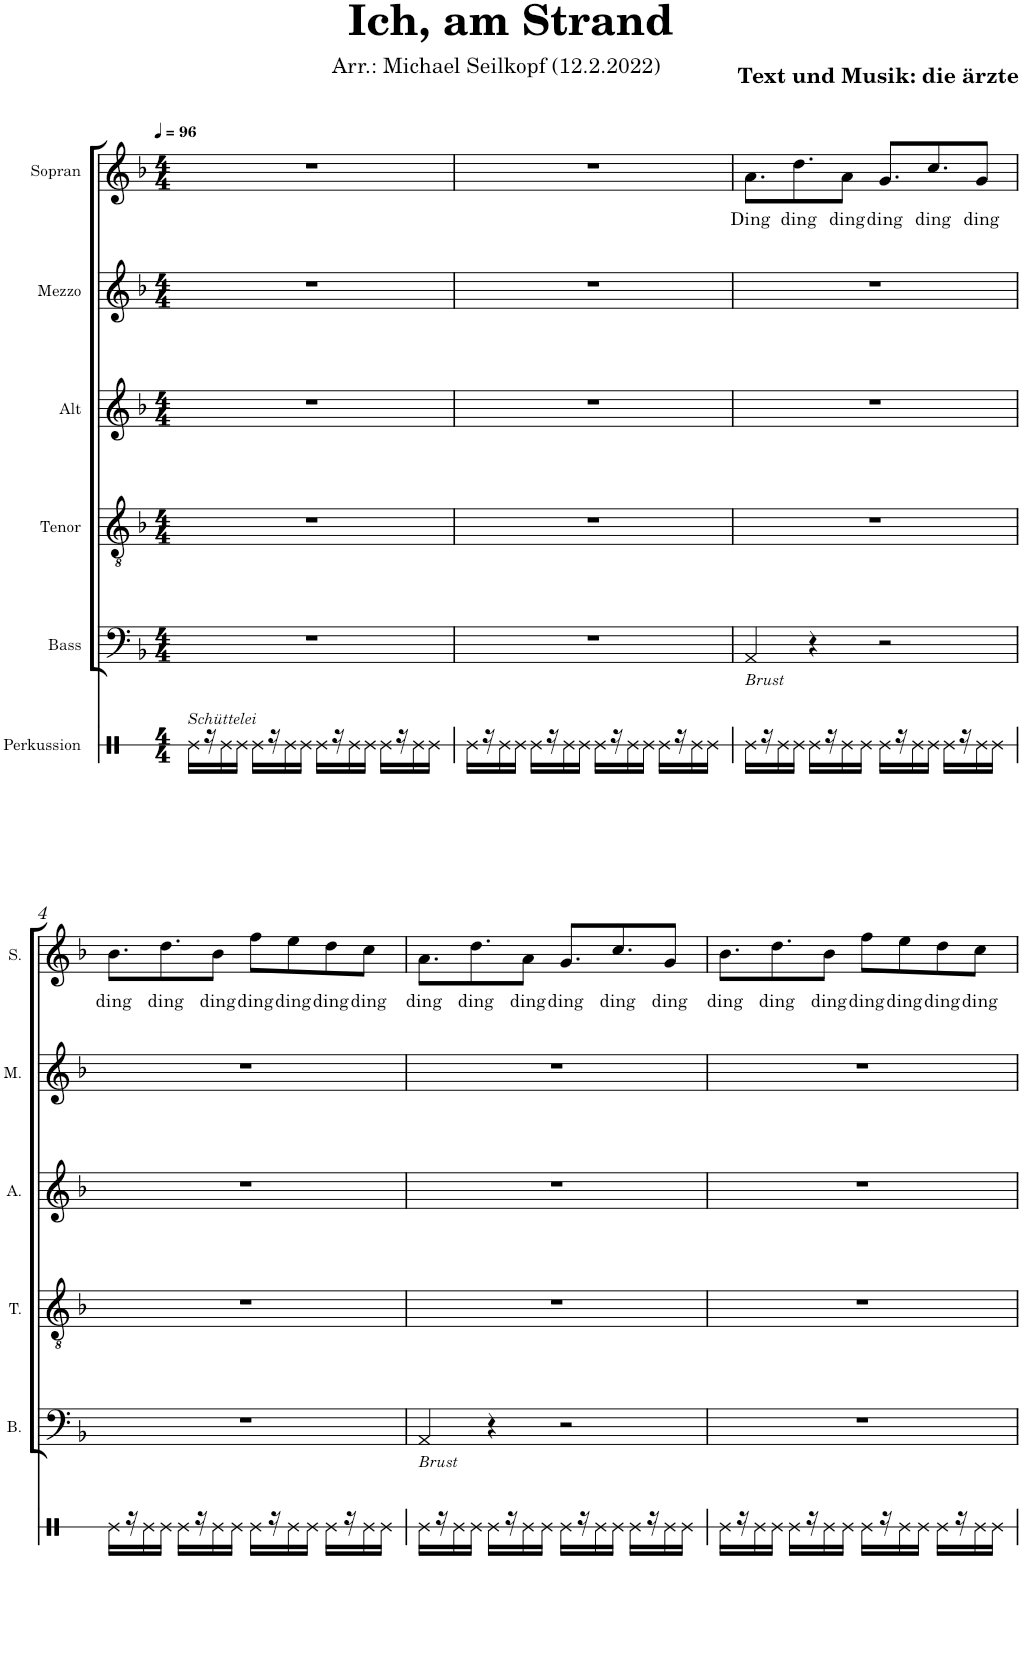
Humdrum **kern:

**kern	**kern	**kern	**kern	**kern	**kern	**text
*part6	*part5	*part4	*part3	*part2	*part1	*part1
*staff6	*staff5	*staff4	*staff3	*staff2	*staff1	*staff1
*I"Perkussion	*I"Bass	*I"Tenor	*I"Alt	*I"Mezzo	*I"Sopran	*
*	*I'B.	*I'T.	*I'A.	*I'M.	*I'S.	*
*stria1	*	*	*	*	*	*
*clefX	*clefF4	*clefGv2	*clefG2	*clefG2	*clefG2	*
*k[b-]	*k[b-]	*k[b-]	*k[b-]	*k[b-]	*k[b-]	*
*d:	*d:	*d:	*d:	*d:	*d:	*
*M4/4	*M4/4	*M4/4	*M4/4	*M4/4	*M4/4	*
*MM96	*MM96	*MM96	*MM96	*MM96	*MM96	*
=1	=1	=1	=1	=1	=1	=1
!LO:TX:a:i:t=Schüttelei	!	!	!	!	!	!
16Re\LL	1r	1r	1r	1r	1r	.
16r	.	.	.	.	.	.
16Re\	.	.	.	.	.	.
16Re\JJ	.	.	.	.	.	.
16Re\LL	.	.	.	.	.	.
16r	.	.	.	.	.	.
16Re\	.	.	.	.	.	.
16Re\JJ	.	.	.	.	.	.
16Re\LL	.	.	.	.	.	.
16r	.	.	.	.	.	.
16Re\	.	.	.	.	.	.
16Re\JJ	.	.	.	.	.	.
16Re\LL	.	.	.	.	.	.
16r	.	.	.	.	.	.
16Re\	.	.	.	.	.	.
16Re\JJ	.	.	.	.	.	.
=2	=2	=2	=2	=2	=2	=2
16Re\LL	1r	1r	1r	1r	1r	.
16r	.	.	.	.	.	.
16Re\	.	.	.	.	.	.
16Re\JJ	.	.	.	.	.	.
16Re\LL	.	.	.	.	.	.
16r	.	.	.	.	.	.
16Re\	.	.	.	.	.	.
16Re\JJ	.	.	.	.	.	.
16Re\LL	.	.	.	.	.	.
16r	.	.	.	.	.	.
16Re\	.	.	.	.	.	.
16Re\JJ	.	.	.	.	.	.
16Re\LL	.	.	.	.	.	.
16r	.	.	.	.	.	.
16Re\	.	.	.	.	.	.
16Re\JJ	.	.	.	.	.	.
=3	=3	=3	=3	=3	=3	=3
!	!LO:TX:b:i:t=Brust	!	!	!	!	!
!	!	!	!	!	!	!LO:LY:b
16Re\LL	4AA/	1r	1r	1r	8.a\L	Ding
16r	.	.	.	.	.	.
16Re\	.	.	.	.	.	.
!	!	!	!	!	!	!LO:LY:b
16Re\JJ	.	.	.	.	8.dd\	ding
16Re\LL	4r	.	.	.	.	.
16r	.	.	.	.	.	.
!	!	!	!	!	!	!LO:LY:b
16Re\	.	.	.	.	8a\J	ding
16Re\JJ	.	.	.	.	.	.
!	!	!	!	!	!	!LO:LY:b
16Re\LL	2r	.	.	.	8.g/L	ding
16r	.	.	.	.	.	.
16Re\	.	.	.	.	.	.
!	!	!	!	!	!	!LO:LY:b
16Re\JJ	.	.	.	.	8.cc/	ding
16Re\LL	.	.	.	.	.	.
16r	.	.	.	.	.	.
!	!	!	!	!	!	!LO:LY:b
16Re\	.	.	.	.	8g/J	ding
16Re\JJ	.	.	.	.	.	.
!!LO:LB:g=z
=4	=4	=4	=4	=4	=4	=4
!	!	!	!	!	!	!LO:LY:b
16Re\LL	1r	1r	1r	1r	8.b-\L	ding
16r	.	.	.	.	.	.
16Re\	.	.	.	.	.	.
!	!	!	!	!	!	!LO:LY:b
16Re\JJ	.	.	.	.	8.dd\	ding
16Re\LL	.	.	.	.	.	.
16r	.	.	.	.	.	.
!	!	!	!	!	!	!LO:LY:b
16Re\	.	.	.	.	8b-\J	ding
16Re\JJ	.	.	.	.	.	.
!	!	!	!	!	!	!LO:LY:b
16Re\LL	.	.	.	.	8ff\L	ding
16r	.	.	.	.	.	.
!	!	!	!	!	!	!LO:LY:b
16Re\	.	.	.	.	8ee\	ding
16Re\JJ	.	.	.	.	.	.
!	!	!	!	!	!	!LO:LY:b
16Re\LL	.	.	.	.	8dd\	ding
16r	.	.	.	.	.	.
!	!	!	!	!	!	!LO:LY:b
16Re\	.	.	.	.	8cc\J	ding
16Re\JJ	.	.	.	.	.	.
=5	=5	=5	=5	=5	=5	=5
!	!LO:TX:b:i:t=Brust	!	!	!	!	!
!	!	!	!	!	!	!LO:LY:b
16Re\LL	4AA/	1r	1r	1r	8.a\L	ding
16r	.	.	.	.	.	.
16Re\	.	.	.	.	.	.
!	!	!	!	!	!	!LO:LY:b
16Re\JJ	.	.	.	.	8.dd\	ding
16Re\LL	4r	.	.	.	.	.
16r	.	.	.	.	.	.
!	!	!	!	!	!	!LO:LY:b
16Re\	.	.	.	.	8a\J	ding
16Re\JJ	.	.	.	.	.	.
!	!	!	!	!	!	!LO:LY:b
16Re\LL	2r	.	.	.	8.g/L	ding
16r	.	.	.	.	.	.
16Re\	.	.	.	.	.	.
!	!	!	!	!	!	!LO:LY:b
16Re\JJ	.	.	.	.	8.cc/	ding
16Re\LL	.	.	.	.	.	.
16r	.	.	.	.	.	.
!	!	!	!	!	!	!LO:LY:b
16Re\	.	.	.	.	8g/J	ding
16Re\JJ	.	.	.	.	.	.
=6	=6	=6	=6	=6	=6	=6
!	!	!	!	!	!	!LO:LY:b
16Re\LL	1r	1r	1r	1r	8.b-\L	ding
16r	.	.	.	.	.	.
16Re\	.	.	.	.	.	.
!	!	!	!	!	!	!LO:LY:b
16Re\JJ	.	.	.	.	8.dd\	ding
16Re\LL	.	.	.	.	.	.
16r	.	.	.	.	.	.
!	!	!	!	!	!	!LO:LY:b
16Re\	.	.	.	.	8b-\J	ding
16Re\JJ	.	.	.	.	.	.
!	!	!	!	!	!	!LO:LY:b
16Re\LL	.	.	.	.	8ff\L	ding
16r	.	.	.	.	.	.
!	!	!	!	!	!	!LO:LY:b
16Re\	.	.	.	.	8ee\	ding
16Re\JJ	.	.	.	.	.	.
!	!	!	!	!	!	!LO:LY:b
16Re\LL	.	.	.	.	8dd\	ding
16r	.	.	.	.	.	.
!	!	!	!	!	!	!LO:LY:b
16Re\	.	.	.	.	8cc\J	ding
16Re\JJ	.	.	.	.	.	.
=	=	=	=	=	=	=
*-	*-	*-	*-	*-	*-	*-
